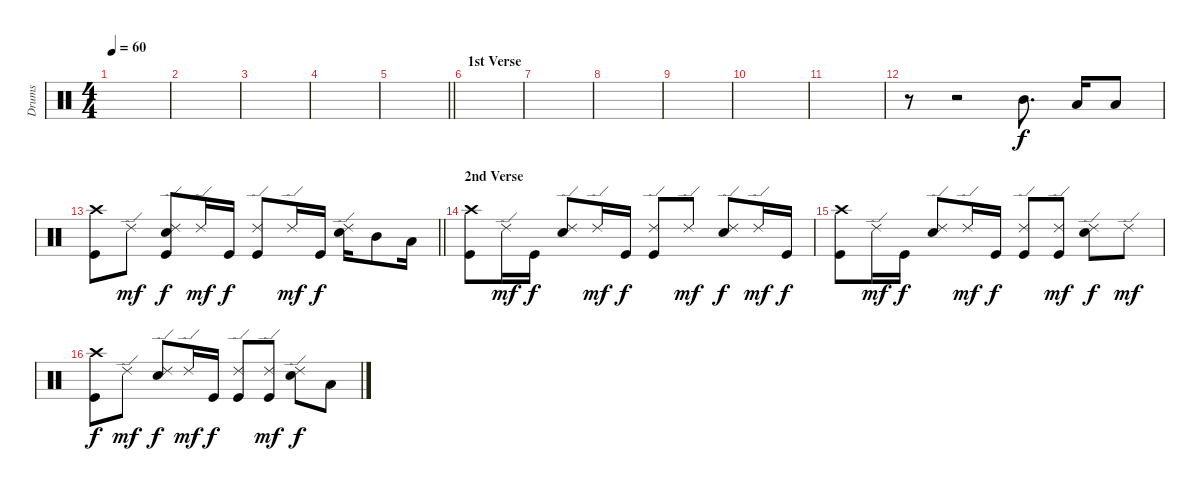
\track ("Drums" "Drums") {instrument percussion}
\staff {score}
\articulation defaults
\ts (4 4)
\tempo 60
\clef neutral
\ks c
|
|
|
|
\barLineRight lightlight
|
\section ("" "1st Verse")
|
|
|
|
|
|
r.8 r.2 "Mid Tom (hit)".8{d} "Low Floor Tom (hit)".16{dy f} "Low Floor Tom (hit)".8 |
\barLineRight lightlight
("Crash high (hit)" "Kick (hit)").8 "Ride (edge) 2".8{dy mf} ("Ride (edge) 2" "Snare (hit) 2" "Kick (hit)").8{dy f} "Ride (edge) 2".16{dy mf} "Kick (hit)".16{dy f} ("Ride (edge) 2" "Kick (hit)").8 "Ride (edge) 2".16{dy mf} "Kick (hit)".16{dy f} ("Ride (edge) 2" "Snare (hit) 2").16 "Mid Tom (hit)".8 "Low Tom (hit)".16 |
\section ("" "2nd Verse")
("Crash high (hit)" "Kick (hit)").8 "Ride (edge) 2".16{dy mf} "Kick (hit)".16{dy f} ("Ride (edge) 2" "Snare (hit) 2").8 "Ride (edge) 2".16{dy mf} "Kick (hit)".16{dy f} ("Ride (edge) 2" "Kick (hit)").8 "Ride (edge) 2".8{dy mf} ("Ride (edge) 2" "Snare (hit) 2").8{dy f} "Ride (edge) 2".16{dy mf} "Kick (hit)".16{dy f} |
("Crash high (hit)" "Kick (hit)").8 "Ride (edge) 2".16{dy mf} "Kick (hit)".16{dy f} ("Ride (edge) 2" "Snare (hit) 2").8 "Ride (edge) 2".16{dy mf} "Kick (hit)".16{dy f} ("Ride (edge) 2" "Kick (hit)").8 ("Ride (edge) 2" "Kick (hit)").8{dy mf} ("Ride (edge) 2" "Snare (hit) 2").8{dy f} "Ride (edge) 2".8{dy mf} |
("Crash high (hit)" "Kick (hit)").8{dy f} "Ride (edge) 2".8{dy mf} ("Ride (edge) 2" "Snare (hit) 2").8{dy f} "Ride (edge) 2".16{dy mf} "Kick (hit)".16{dy f} ("Ride (edge) 2" "Kick (hit)").8 ("Ride (edge) 2" "Kick (hit)").8{dy mf} ("Ride (edge) 2" "Snare (hit) 2").8{dy f} "Low Floor Tom (hit)".8
